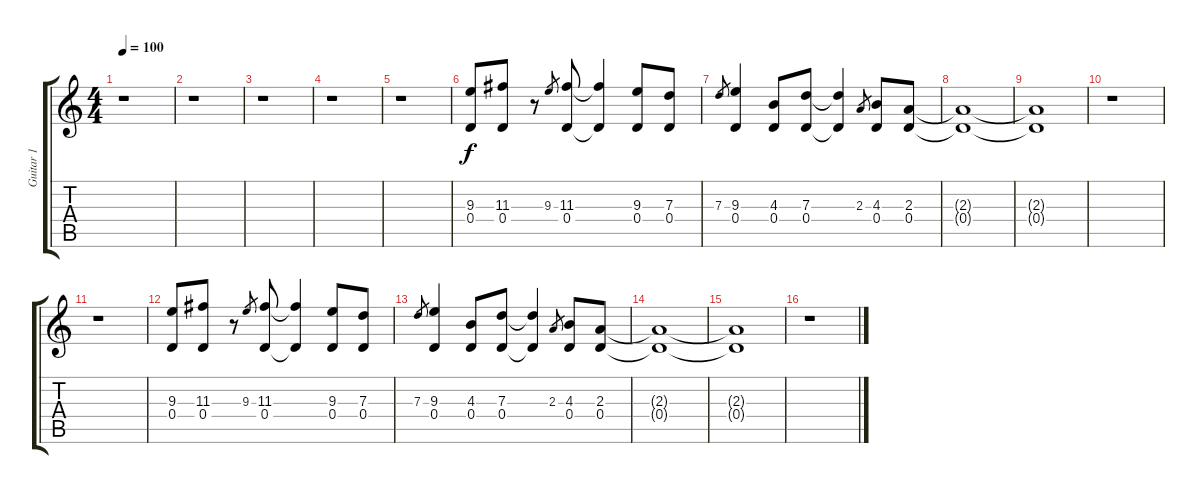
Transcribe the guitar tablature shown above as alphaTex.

\track ("Guitar 1" "Guitar 1") {instrument overdrivenguitar}
\staff {score tabs}
\tuning (E4 B3 G3 D3 A2 E2) {hide}
\ts (4 4)
\tempo 100
\clef g2
\ks c
r.1{dy f} |
r.1 |
r.1 |
r.1 |
r.1 |
(9.3 0.4).8 (11.3 0.4).8 r.8 9.3.8{gr} (11.3 0.4).8 (11.3{t} 0.4{t}).4 (9.3 0.4).8 (7.3 0.4).8 |
7.3.8{gr} (9.3 0.4).4 (4.3 0.4).8 (7.3 0.4).8 (7.3{t} 0.4{t}).4 2.3.8{gr} (4.3 0.4).8 (2.3 0.4).8 |
(2.3{t} 0.4{t}).1 |
(2.3{t} 0.4{t}).1 |
r.1 |
r.1 |
(9.3 0.4).8 (11.3 0.4).8 r.8 9.3.8{gr} (11.3 0.4).8 (11.3{t} 0.4{t}).4 (9.3 0.4).8 (7.3 0.4).8 |
7.3.8{gr} (9.3 0.4).4 (4.3 0.4).8 (7.3 0.4).8 (7.3{t} 0.4{t}).4 2.3.8{gr} (4.3 0.4).8 (2.3 0.4).8 |
(2.3{t} 0.4{t}).1 |
(2.3{t} 0.4{t}).1 |
r.1
